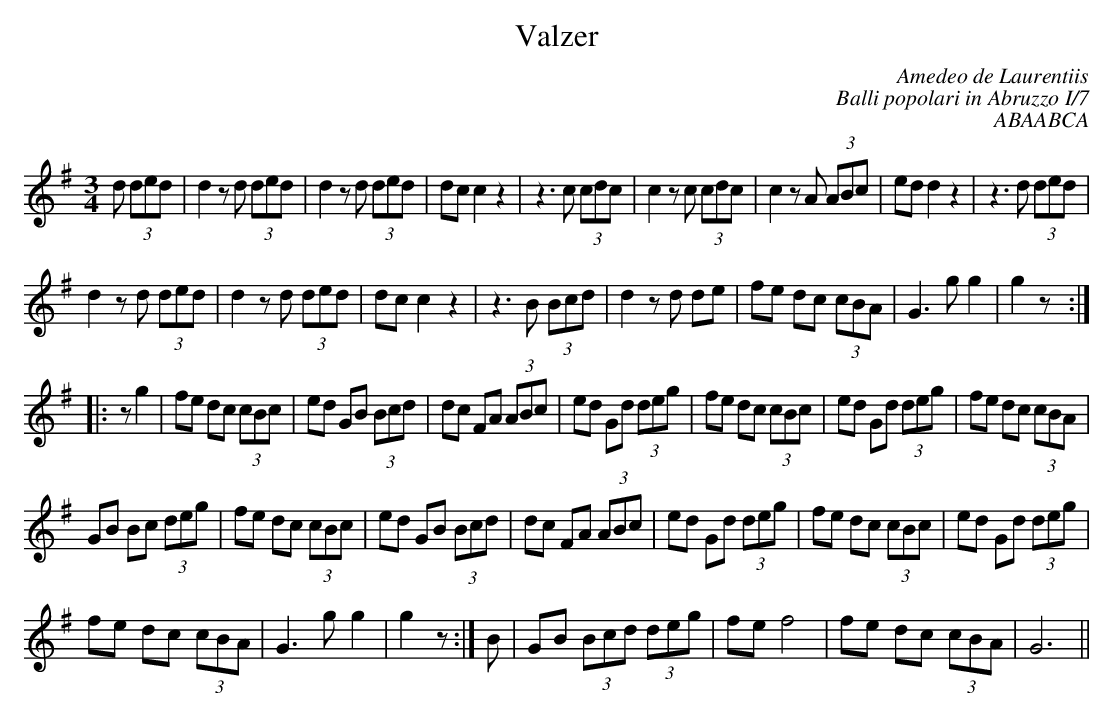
X:1
T:Valzer
C:Amedeo de Laurentiis
C:Balli popolari in Abruzzo I/7
C:ABAABCA
M:3/4
L:1/8
K:G
d (3ded|d2 zd (3ded|d2zd (3ded|dc c2z2|z3 c (3cdc|\
c2zc (3cdc|c2zA (3ABc|ed d2z2|z3d (3ded|
d2 zd (3ded|d2zd (3ded|dc c2z2|z3B (3Bcd|\
d2zd de|fe dc (3cBA|G3g g2|g2z:|
|:zg2|fe dc (3cBc|ed GB (3Bcd|dc FA (3ABc|ed Gd (3deg|\
fe dc (3cBc|ed Gd (3deg|fe dc (3cBA|
GB Bc (3deg|fe dc (3cBc|ed GB (3Bcd|dc FA (3ABc|\
ed Gd (3deg|fe dc (3cBc|ed Gd (3deg|
fe dc (3cBA|G3gg2|g2z:|\
B|GB (3Bcd (3deg|fe f4|fe dc (3cBA|G6||
